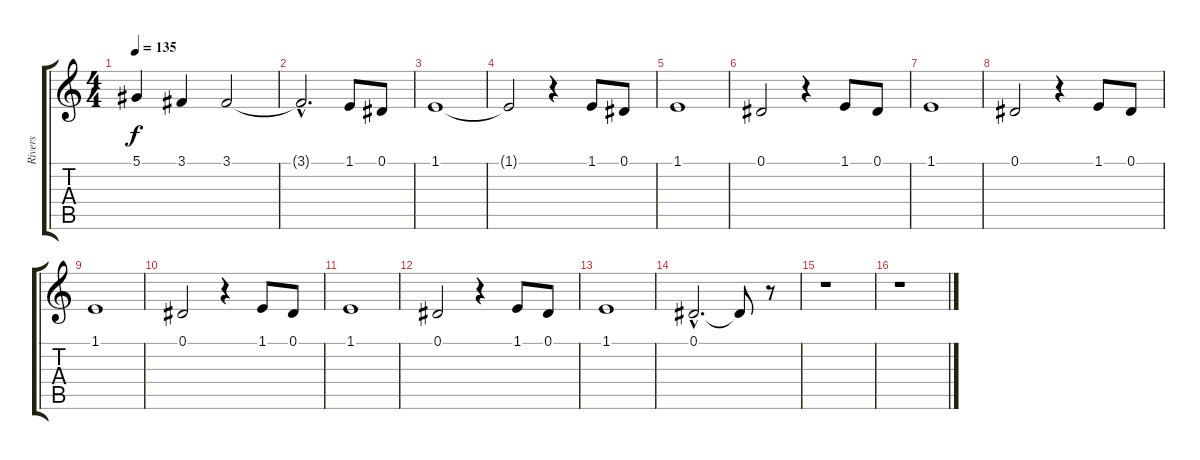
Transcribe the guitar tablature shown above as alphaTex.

\track ("Rivers" "Rivers") {instrument clarinet}
\staff {score tabs}
\tuning (Eb4 Bb3 Gb3 Db3 Ab2 Eb2) {hide}
\ts (4 4)
\tempo 135
\clef g2
\ks c
5.1.4{dy f} 3.1.4 3.1.2 |
3.1{hac t}.2{d} 1.1.8 0.1.8 |
1.1.1 |
1.1{t}.2 r.4 1.1.8 0.1.8 |
1.1.1 |
0.1.2 r.4 1.1.8 0.1.8 |
1.1.1 |
0.1.2 r.4 1.1.8 0.1.8 |
1.1.1 |
0.1.2 r.4 1.1.8 0.1.8 |
1.1.1 |
0.1.2 r.4 1.1.8 0.1.8 |
1.1.1 |
0.1{hac}.2{d} 0.1{t}.8 r.8 |
r.1 |
r.1
